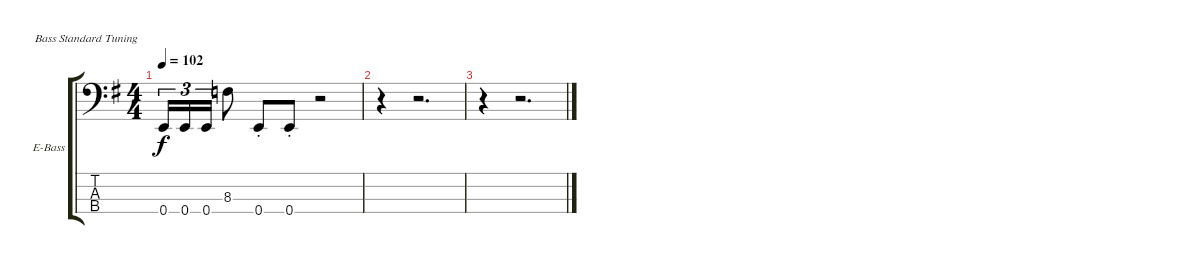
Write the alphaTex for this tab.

\bracketExtendMode groupsimilarinstruments
\firstSystemTrackNameOrientation horizontal
\otherSystemsTrackNameOrientation horizontal
\track ("Bass" "E-Bass") {instrument electricbassfinger}
\staff {score tabs}
\tuning (G2 D2 A1 E1)
\ts (4 4)
\tempo 102
\clef f4
\ks g
0.4.16{tu (3 2) dy f} 0.4.16{tu (3 2)} 0.4.16{tu (3 2)} 8.3.8 0.4{st}.8 0.4{st}.8 r.2 |
r.4 r.2{d} |
r.4 r.2{d}
